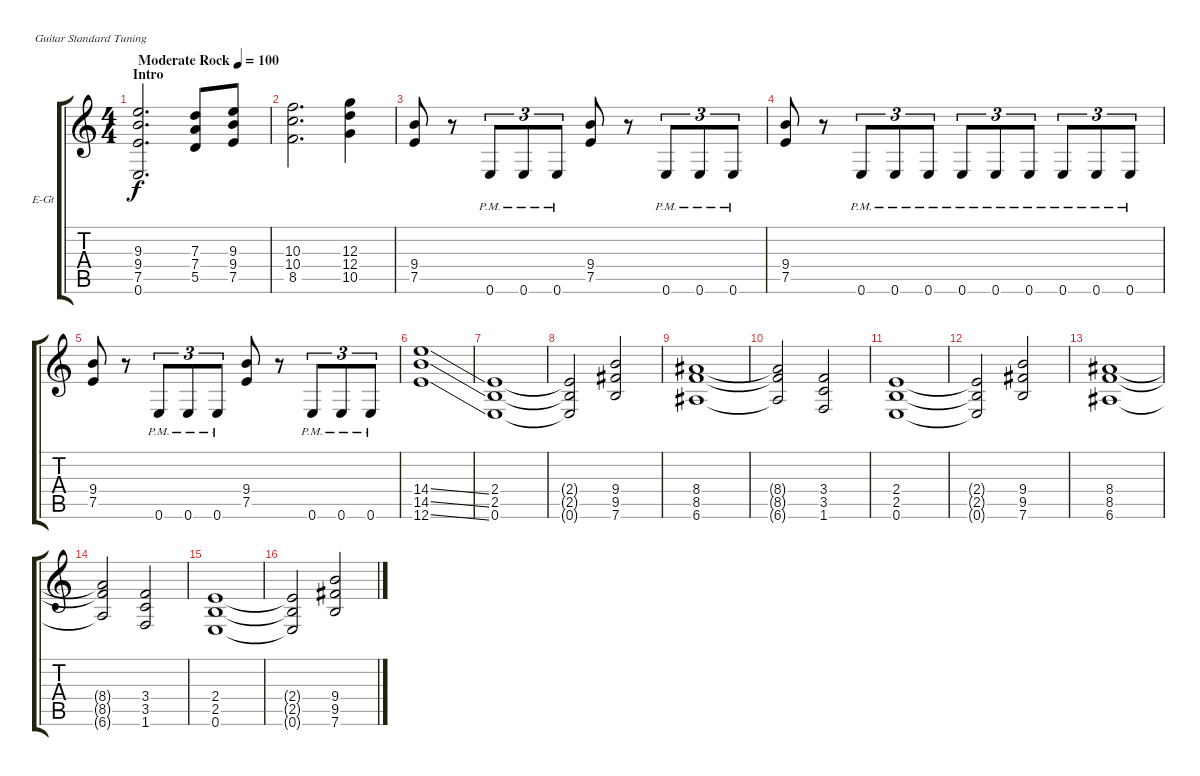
\bracketExtendMode groupsimilarinstruments
\firstSystemTrackNameOrientation horizontal
\otherSystemsTrackNameOrientation horizontal
\track ("Guitar 2" "E-Gt") {instrument distortionguitar}
\staff {score tabs}
\tuning (E4 B3 G3 D3 A2 E2)
\ts (4 4)
\section ("" "Intro")
\tempo (100 "Moderate Rock")
\clef g2
\ks c
(9.3 9.4 7.5 0.6).2{d dy f instrument distortionguitar} (7.3 7.4 5.5).8 (9.3 9.4 7.5).8 |
(10.3 10.4 8.5).2{d} (12.3 12.4 10.5).4 |
(9.4 7.5).8 r.8 0.6{pm}.8{tu (3 2)} 0.6{pm}.8{tu (3 2)} 0.6{pm}.8{tu (3 2)} (9.4 7.5).8 r.8 0.6{pm}.8{tu (3 2)} 0.6{pm}.8{tu (3 2)} 0.6{pm}.8{tu (3 2)} |
\scale
0.333333 (9.4 7.5).8 r.8 0.6{pm}.8{tu (3 2)} 0.6{pm}.8{tu (3 2)} 0.6{pm}.8{tu (3 2)} 0.6{pm}.8{tu (3 2)} 0.6{pm}.8{tu (3 2)} 0.6{pm}.8{tu (3 2)} 0.6{pm}.8{tu (3 2)} 0.6{pm}.8{tu (3 2)} 0.6{pm}.8{tu (3 2)} |
\scale
0.333333 (9.4 7.5).8 r.8 0.6{pm}.8{tu (3 2)} 0.6{pm}.8{tu (3 2)} 0.6{pm}.8{tu (3 2)} (9.4 7.5).8 r.8 0.6{pm}.8{tu (3 2)} 0.6{pm}.8{tu (3 2)} 0.6{pm}.8{tu (3 2)} |
\scale
0.333333 (14.5{ss} 12.6{ss} 14.4{ss}).1 |
\scale
0.333333 (2.5 2.4 0.6).1 |
\scale
0.333333 (0.6{t} 2.5{t} 2.4{t}).2 (9.5 9.4 7.6).2 |
\scale
0.333333 (8.5 8.4 6.6).1 |
\scale
0.333333 (8.5{t} 8.4{t} 6.6{t}).2 (3.5 1.6 3.4).2 |
\scale
0.333333 (2.4 2.5 0.6).1 |
\scale
0.333333 (2.4{t} 2.5{t} 0.6{t}).2 (9.4 9.5 7.6).2 |
\scale
0.333333 (8.4 8.5 6.6).1 |
\scale
0.333333 (8.4{t} 8.5{t} 6.6{t}).2 (3.4 3.5 1.6).2 |
\scale
0.333333 (2.4 2.5 0.6).1 |
\scale
0.333333 (2.4{t} 2.5{t} 0.6{t}).2 (9.4 9.5 7.6).2
